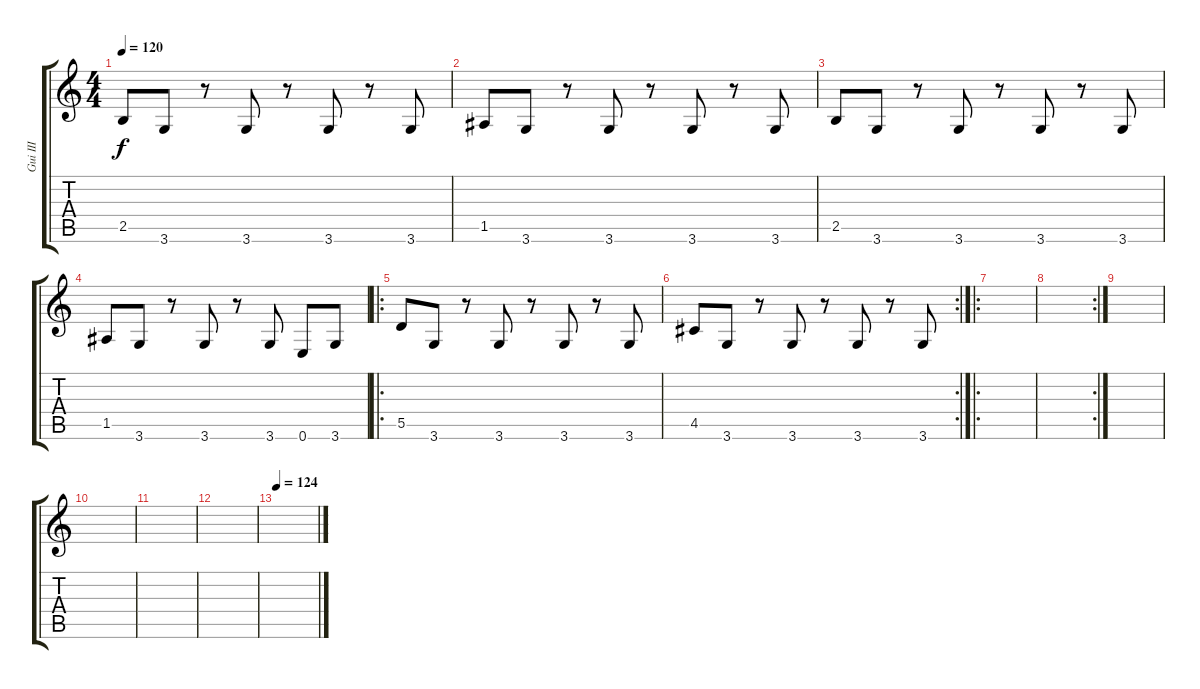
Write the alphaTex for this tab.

\track ("Gui III" "Gui III") {instrument distortionguitar}
\staff {score tabs}
\tuning (E4 B3 G3 D3 A2 E2) {hide}
\ts (4 4)
\tempo 120
\clef g2
\ks c
2.5.8{dy f} 3.6.8 r.8 3.6.8 r.8 3.6.8 r.8 3.6.8 |
1.5.8 3.6.8 r.8 3.6.8 r.8 3.6.8 r.8 3.6.8 |
2.5.8 3.6.8 r.8 3.6.8 r.8 3.6.8 r.8 3.6.8 |
1.5.8 3.6.8 r.8 3.6.8 r.8 3.6.8 0.6.8 3.6.8 |
\ro
5.5.8 3.6.8 r.8 3.6.8 r.8 3.6.8 r.8 3.6.8 |
\rc 2
4.5.8 3.6.8 r.8 3.6.8 r.8 3.6.8 r.8 3.6.8 |
\ro
|
\rc 2
|
|
|
|
|
\tempo 124
